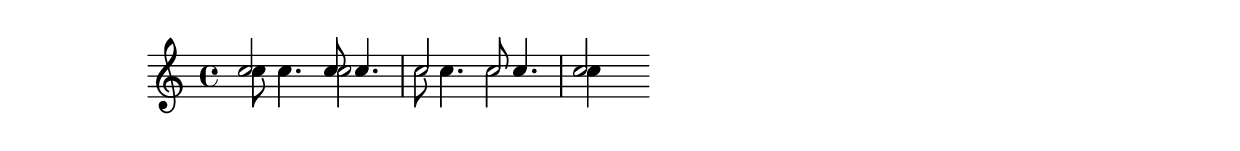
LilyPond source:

#(ly:set-option 'old-relative)
\version "2.1.7"
\header {
    texidoc =

    "If @code{merge-differently-headed}, then
open note heads may be merged with black noteheads, but only
if the black note heads are from 8th or shorter notes.
"
    
}
    \paper { raggedright= ##t }


\score { \notes \context Staff\relative c''<<
\new Voice {
    \voiceOne
    c2 c8 c4.
    
    \property Staff.NoteCollision \override #'merge-differently-headed = ##t
    c2
    c8 c4.
    c2
}
\new Voice {
    \voiceTwo
    c8 c4.
    c2
    c8 c4.
    c2
    c4
}
    >>
	 }
